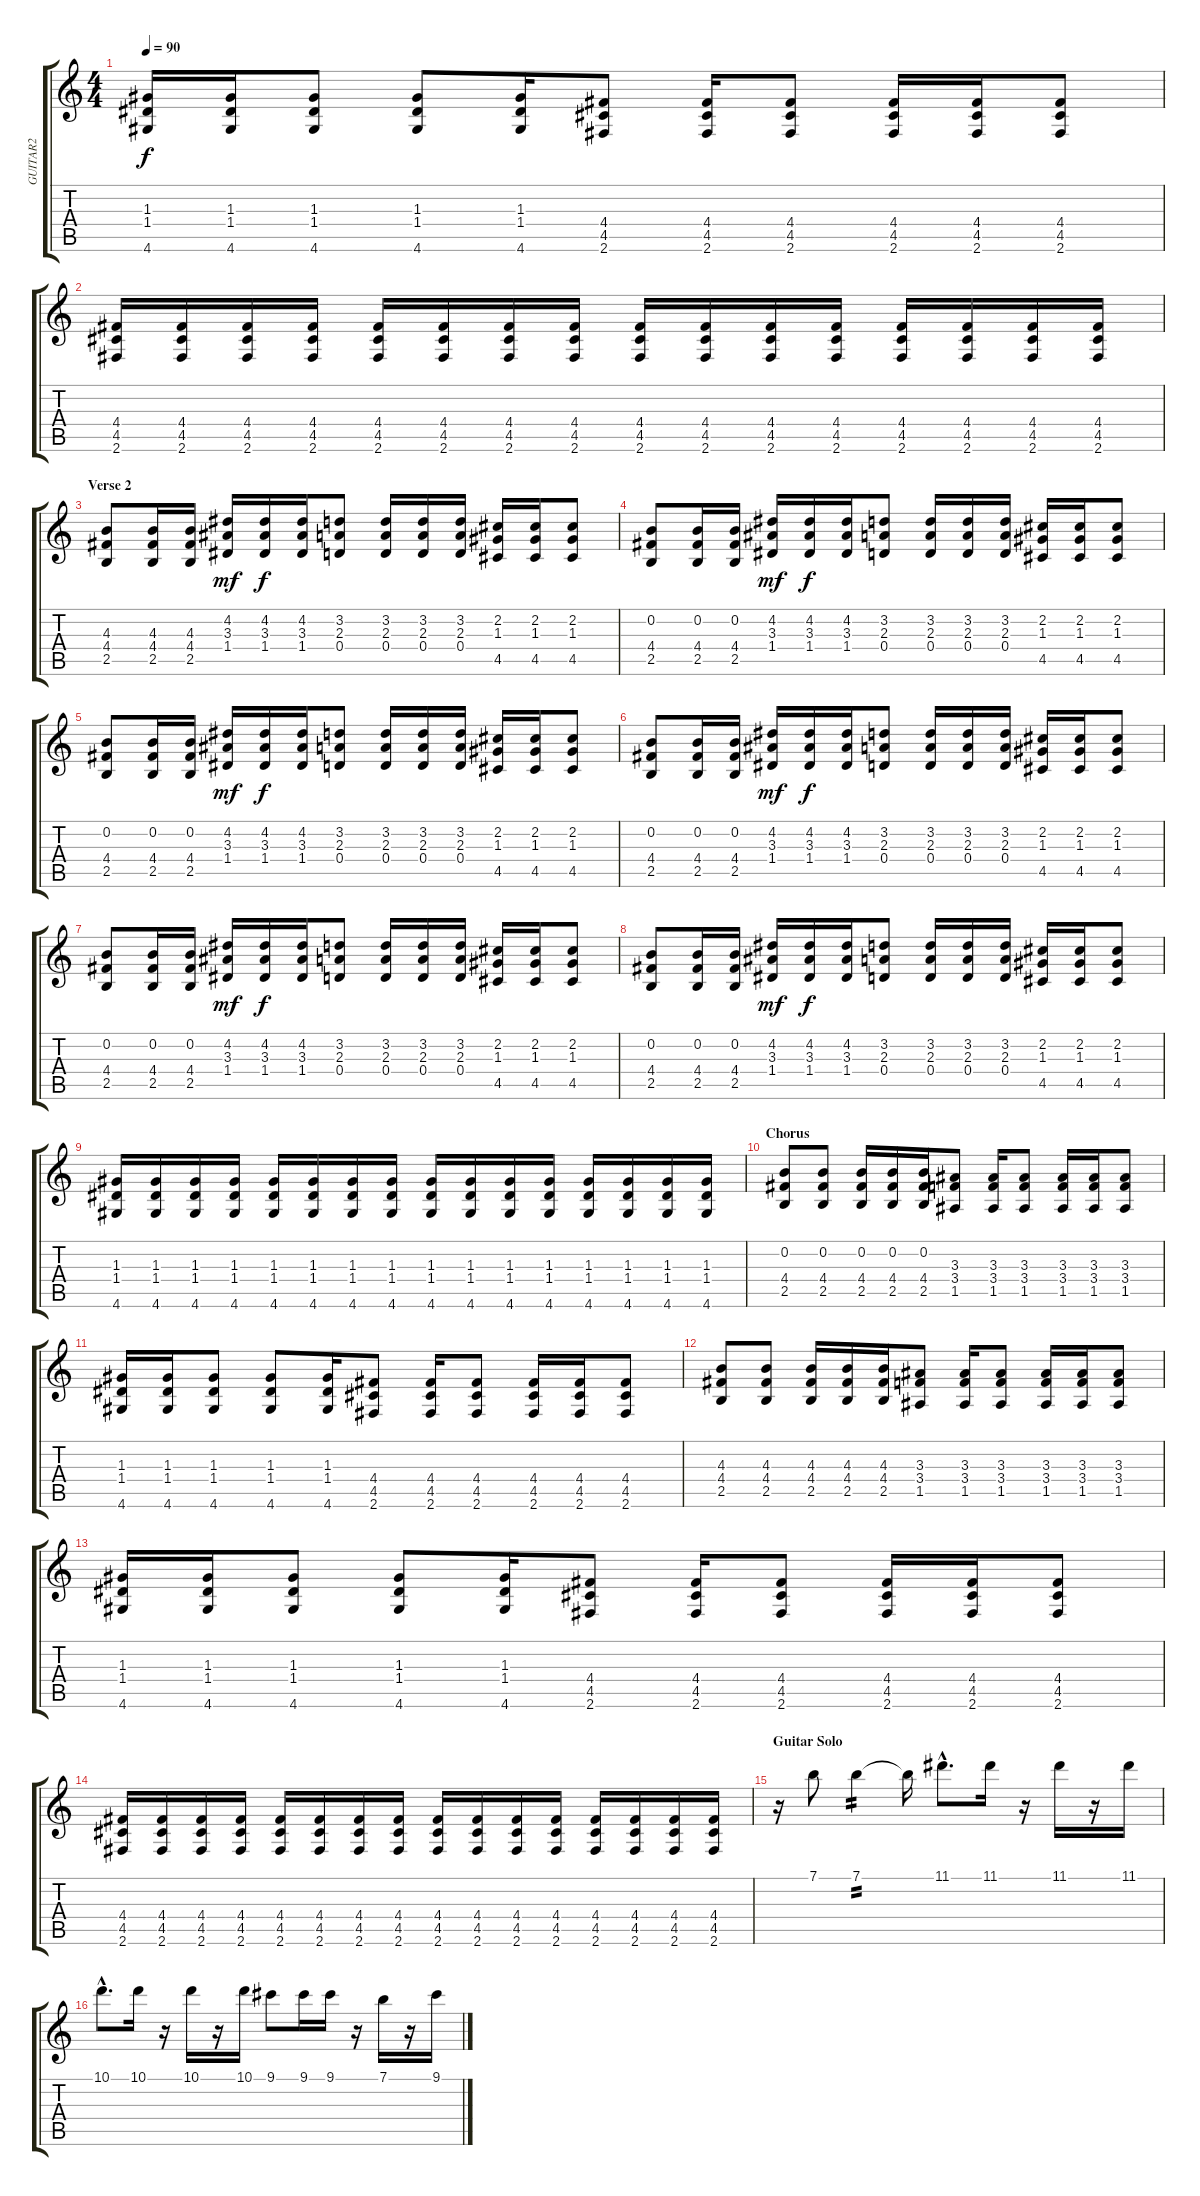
\track ("GUITAR2" "GUITAR2") {instrument overdrivenguitar}
\staff {score tabs}
\tuning (E4 B3 G3 D3 A2 E2) {hide}
\ts (4 4)
\tempo 90
\clef g2
\ks c
(1.3 1.4 4.6).16{dy f} (1.3 1.4 4.6).16 (1.3 1.4 4.6).8 (1.3 1.4 4.6).8 (1.3 1.4 4.6).16 (4.4 4.5 2.6).8 (4.4 4.5 2.6).16 (4.4 4.5 2.6).8 (4.4 4.5 2.6).16 (4.4 4.5 2.6).16 (4.4 4.5 2.6).8 |
(4.4 4.5 2.6).16 (4.4 4.5 2.6).16 (4.4 4.5 2.6).16 (4.4 4.5 2.6).16 (4.4 4.5 2.6).16 (4.4 4.5 2.6).16 (4.4 4.5 2.6).16 (4.4 4.5 2.6).16 (4.4 4.5 2.6).16 (4.4 4.5 2.6).16 (4.4 4.5 2.6).16 (4.4 4.5 2.6).16 (4.4 4.5 2.6).16 (4.4 4.5 2.6).16 (4.4 4.5 2.6).16 (4.4 4.5 2.6).16 |
\section ("" "Verse 2")
(4.3 4.4 2.5).8 (4.3 4.4 2.5).16 (4.3 4.4 2.5).16 (4.2 3.3 1.4).16{dy mf} (4.2 3.3 1.4).16{dy f} (4.2 3.3 1.4).16 (3.2 2.3 0.4).8 (3.2 2.3 0.4).16 (3.2 2.3 0.4).16 (3.2 2.3 0.4).16 (2.2 1.3 4.5).16 (2.2 1.3 4.5).16 (2.2 1.3 4.5).8 |
(0.2 4.4 2.5).8 (0.2 4.4 2.5).16 (0.2 4.4 2.5).16 (4.2 3.3 1.4).16{dy mf} (4.2 3.3 1.4).16{dy f} (4.2 3.3 1.4).16 (3.2 2.3 0.4).8 (3.2 2.3 0.4).16 (3.2 2.3 0.4).16 (3.2 2.3 0.4).16 (2.2 1.3 4.5).16 (2.2 1.3 4.5).16 (2.2 1.3 4.5).8 |
(0.2 4.4 2.5).8 (0.2 4.4 2.5).16 (0.2 4.4 2.5).16 (4.2 3.3 1.4).16{dy mf} (4.2 3.3 1.4).16{dy f} (4.2 3.3 1.4).16 (3.2 2.3 0.4).8 (3.2 2.3 0.4).16 (3.2 2.3 0.4).16 (3.2 2.3 0.4).16 (2.2 1.3 4.5).16 (2.2 1.3 4.5).16 (2.2 1.3 4.5).8 |
(0.2 4.4 2.5).8 (0.2 4.4 2.5).16 (0.2 4.4 2.5).16 (4.2 3.3 1.4).16{dy mf} (4.2 3.3 1.4).16{dy f} (4.2 3.3 1.4).16 (3.2 2.3 0.4).8 (3.2 2.3 0.4).16 (3.2 2.3 0.4).16 (3.2 2.3 0.4).16 (2.2 1.3 4.5).16 (2.2 1.3 4.5).16 (2.2 1.3 4.5).8 |
(0.2 4.4 2.5).8 (0.2 4.4 2.5).16 (0.2 4.4 2.5).16 (4.2 3.3 1.4).16{dy mf} (4.2 3.3 1.4).16{dy f} (4.2 3.3 1.4).16 (3.2 2.3 0.4).8 (3.2 2.3 0.4).16 (3.2 2.3 0.4).16 (3.2 2.3 0.4).16 (2.2 1.3 4.5).16 (2.2 1.3 4.5).16 (2.2 1.3 4.5).8 |
(0.2 4.4 2.5).8 (0.2 4.4 2.5).16 (0.2 4.4 2.5).16 (4.2 3.3 1.4).16{dy mf} (4.2 3.3 1.4).16{dy f} (4.2 3.3 1.4).16 (3.2 2.3 0.4).8 (3.2 2.3 0.4).16 (3.2 2.3 0.4).16 (3.2 2.3 0.4).16 (2.2 1.3 4.5).16 (2.2 1.3 4.5).16 (2.2 1.3 4.5).8 |
(1.3 1.4 4.6).16 (1.3 1.4 4.6).16 (1.3 1.4 4.6).16 (1.3 1.4 4.6).16 (1.3 1.4 4.6).16 (1.3 1.4 4.6).16 (1.3 1.4 4.6).16 (1.3 1.4 4.6).16 (1.3 1.4 4.6).16 (1.3 1.4 4.6).16 (1.3 1.4 4.6).16 (1.3 1.4 4.6).16 (1.3 1.4 4.6).16 (1.3 1.4 4.6).16 (1.3 1.4 4.6).16 (1.3 1.4 4.6).16 |
\section ("" "Chorus")
(0.2 4.4 2.5).8 (0.2 4.4 2.5).8 (0.2 4.4 2.5).16 (0.2 4.4 2.5).16 (0.2 4.4 2.5).16 (3.3 3.4 1.5).8 (3.3 3.4 1.5).16 (3.3 3.4 1.5).8 (3.3 3.4 1.5).16 (3.3 3.4 1.5).16 (3.3 3.4 1.5).8 |
(1.3 1.4 4.6).16 (1.3 1.4 4.6).16 (1.3 1.4 4.6).8 (1.3 1.4 4.6).8 (1.3 1.4 4.6).16 (4.4 4.5 2.6).8 (4.4 4.5 2.6).16 (4.4 4.5 2.6).8 (4.4 4.5 2.6).16 (4.4 4.5 2.6).16 (4.4 4.5 2.6).8 |
(4.3 4.4 2.5).8 (4.3 4.4 2.5).8 (4.3 4.4 2.5).16 (4.3 4.4 2.5).16 (4.3 4.4 2.5).16 (3.3 3.4 1.5).8 (3.3 3.4 1.5).16 (3.3 3.4 1.5).8 (3.3 3.4 1.5).16 (3.3 3.4 1.5).16 (3.3 3.4 1.5).8 |
(1.3 1.4 4.6).16 (1.3 1.4 4.6).16 (1.3 1.4 4.6).8 (1.3 1.4 4.6).8 (1.3 1.4 4.6).16 (4.4 4.5 2.6).8 (4.4 4.5 2.6).16 (4.4 4.5 2.6).8 (4.4 4.5 2.6).16 (4.4 4.5 2.6).16 (4.4 4.5 2.6).8 |
(4.4 4.5 2.6).16 (4.4 4.5 2.6).16 (4.4 4.5 2.6).16 (4.4 4.5 2.6).16 (4.4 4.5 2.6).16 (4.4 4.5 2.6).16 (4.4 4.5 2.6).16 (4.4 4.5 2.6).16 (4.4 4.5 2.6).16 (4.4 4.5 2.6).16 (4.4 4.5 2.6).16 (4.4 4.5 2.6).16 (4.4 4.5 2.6).16 (4.4 4.5 2.6).16 (4.4 4.5 2.6).16 (4.4 4.5 2.6).16 |
\section ("" "Guitar Solo")
r.16{volume 14} 7.1.8 7.1.4{tp 2} 7.1{t}.16 11.1{hac}.8{d} 11.1.16 r.16 11.1.16 r.16 11.1.16 |
10.1{hac}.8{d} 10.1.16 r.16 10.1.16 r.16 10.1.16 9.1.8 9.1.16 9.1.16 r.16 7.1.16 r.16 9.1.16
